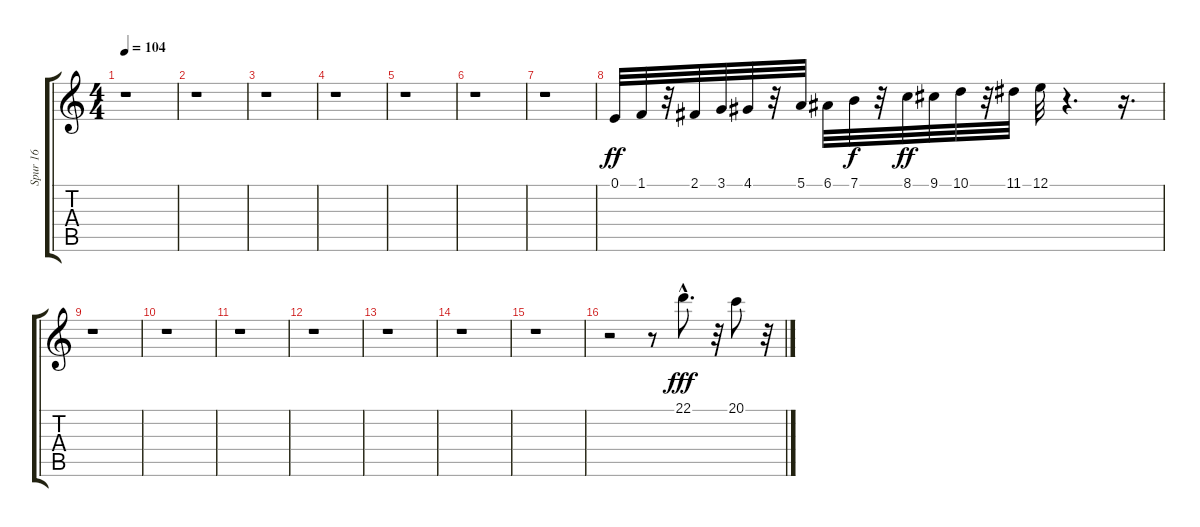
\track ("Spur 16" "Spur 16") {instrument brasssection}
\staff {score tabs}
\tuning (E4 B3 G3 D3 A2 E2) {hide}
\ts (4 4)
\tempo 104
\clef g2
\ks c
r.1{dy fff} |
r.1 |
r.1 |
r.1 |
r.1 |
r.1 |
r.1 |
0.1.32{dy ff} 1.1.32 r.32 2.1.32 3.1.32 4.1.32 r.32 5.1.32 6.1.32 7.1.32{dy f} r.32 8.1.32{dy ff} 9.1.32 10.1.32 r.32 11.1.32 12.1.32 r.4{d} r.16{d} |
r.1 |
r.1 |
r.1 |
r.1 |
r.1 |
r.1 |
r.1 |
r.2 r.8 22.1{hac}.8{d dy fff} r.32 20.1.8 r.32
